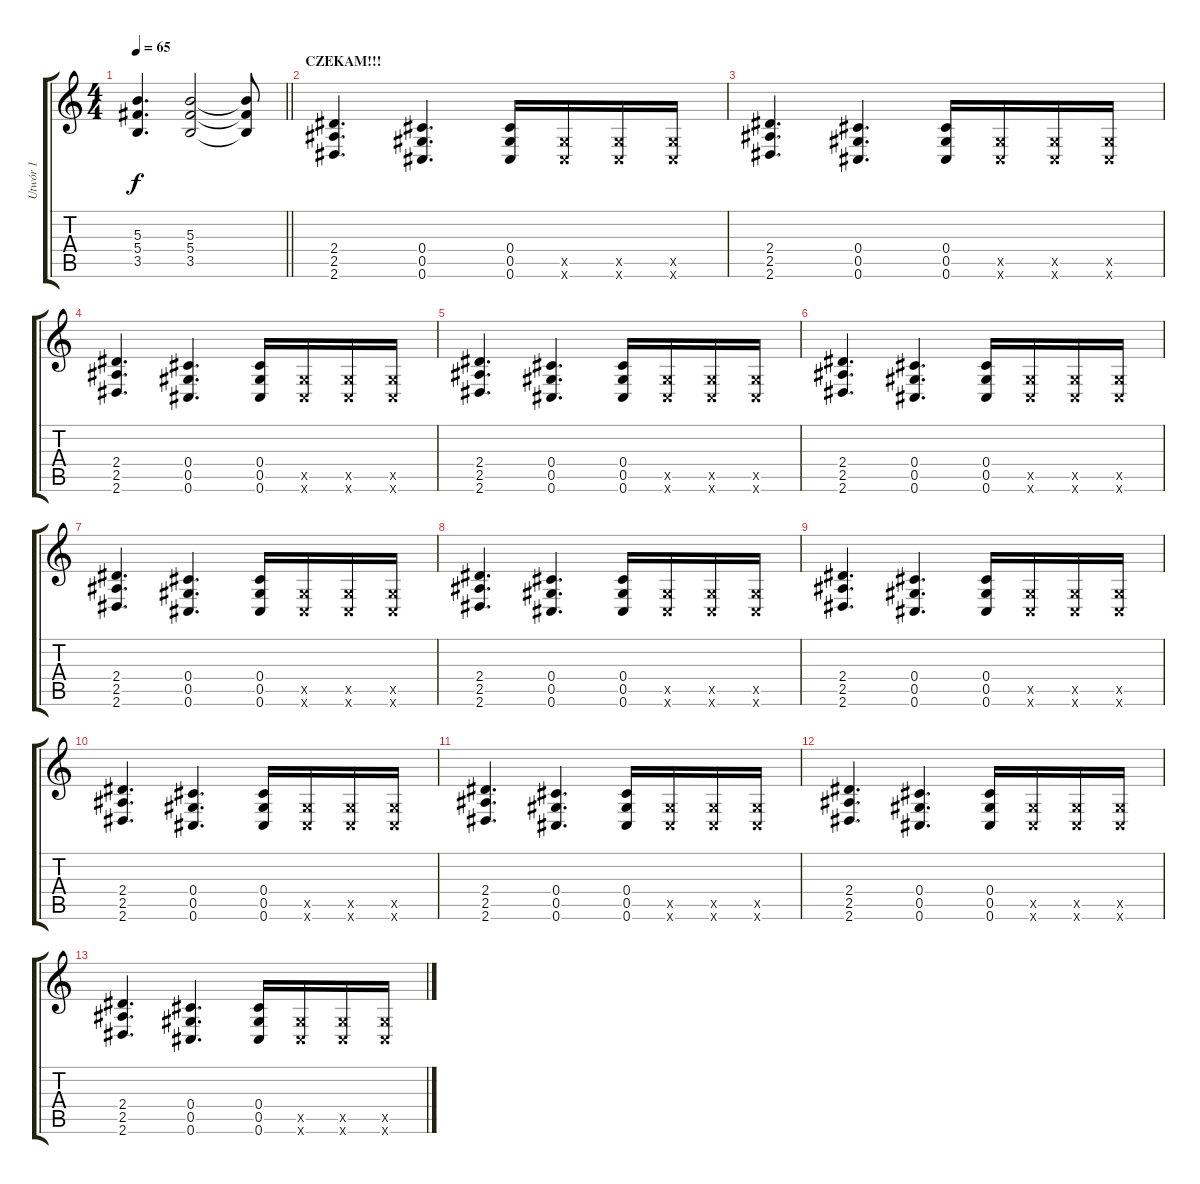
\track ("Utwór 1" "Utwór 1") {instrument electricguitarclean}
\staff {score tabs}
\tuning (Eb4 Bb3 Gb3 Db3 Ab2 Db2) {hide}
\ts (4 4)
\tempo 65
\clef g2
\barLineRight lightlight
\ks c
(5.3 5.4 3.5).4{d dy f} (5.3 5.4 3.5).2 (5.3{t} 5.4{t} 3.5{t}).8 |
\section ("" "CZEKAM!!!")
(2.4 2.5 2.6).4{d instrument distortionguitar} (0.4 0.5 0.6).4{d} (0.4 0.5 0.6).16 (0.5{x} 0.6{x}).16 (0.5{x} 0.6{x}).16 (0.5{x} 0.6{x}).16 |
(2.4 2.5 2.6).4{d} (0.4 0.5 0.6).4{d} (0.4 0.5 0.6).16 (0.5{x} 0.6{x}).16 (0.5{x} 0.6{x}).16 (0.5{x} 0.6{x}).16 |
(2.4 2.5 2.6).4{d} (0.4 0.5 0.6).4{d} (0.4 0.5 0.6).16 (0.5{x} 0.6{x}).16 (0.5{x} 0.6{x}).16 (0.5{x} 0.6{x}).16 |
(2.4 2.5 2.6).4{d} (0.4 0.5 0.6).4{d} (0.4 0.5 0.6).16 (0.5{x} 0.6{x}).16 (0.5{x} 0.6{x}).16 (0.5{x} 0.6{x}).16 |
(2.4 2.5 2.6).4{d} (0.4 0.5 0.6).4{d} (0.4 0.5 0.6).16 (0.5{x} 0.6{x}).16 (0.5{x} 0.6{x}).16 (0.5{x} 0.6{x}).16 |
(2.4 2.5 2.6).4{d} (0.4 0.5 0.6).4{d} (0.4 0.5 0.6).16 (0.5{x} 0.6{x}).16 (0.5{x} 0.6{x}).16 (0.5{x} 0.6{x}).16 |
(2.4 2.5 2.6).4{d} (0.4 0.5 0.6).4{d} (0.4 0.5 0.6).16 (0.5{x} 0.6{x}).16 (0.5{x} 0.6{x}).16 (0.5{x} 0.6{x}).16 |
(2.4 2.5 2.6).4{d} (0.4 0.5 0.6).4{d} (0.4 0.5 0.6).16 (0.5{x} 0.6{x}).16 (0.5{x} 0.6{x}).16 (0.5{x} 0.6{x}).16 |
(2.4 2.5 2.6).4{d} (0.4 0.5 0.6).4{d} (0.4 0.5 0.6).16 (0.5{x} 0.6{x}).16 (0.5{x} 0.6{x}).16 (0.5{x} 0.6{x}).16 |
(2.4 2.5 2.6).4{d} (0.4 0.5 0.6).4{d} (0.4 0.5 0.6).16 (0.5{x} 0.6{x}).16 (0.5{x} 0.6{x}).16 (0.5{x} 0.6{x}).16 |
(2.4 2.5 2.6).4{d volume 14} (0.4 0.5 0.6).4{d volume 12} (0.4 0.5 0.6).16{volume 11} (0.5{x} 0.6{x}).16 (0.5{x} 0.6{x}).16{volume 10} (0.5{x} 0.6{x}).16 |
(2.4 2.5 2.6).4{d volume 8} (0.4 0.5 0.6).4{d volume 6} (0.4 0.5 0.6).16{volume 4} (0.5{x} 0.6{x}).16 (0.5{x} 0.6{x}).16{volume 2} (0.5{x} 0.6{x}).16
